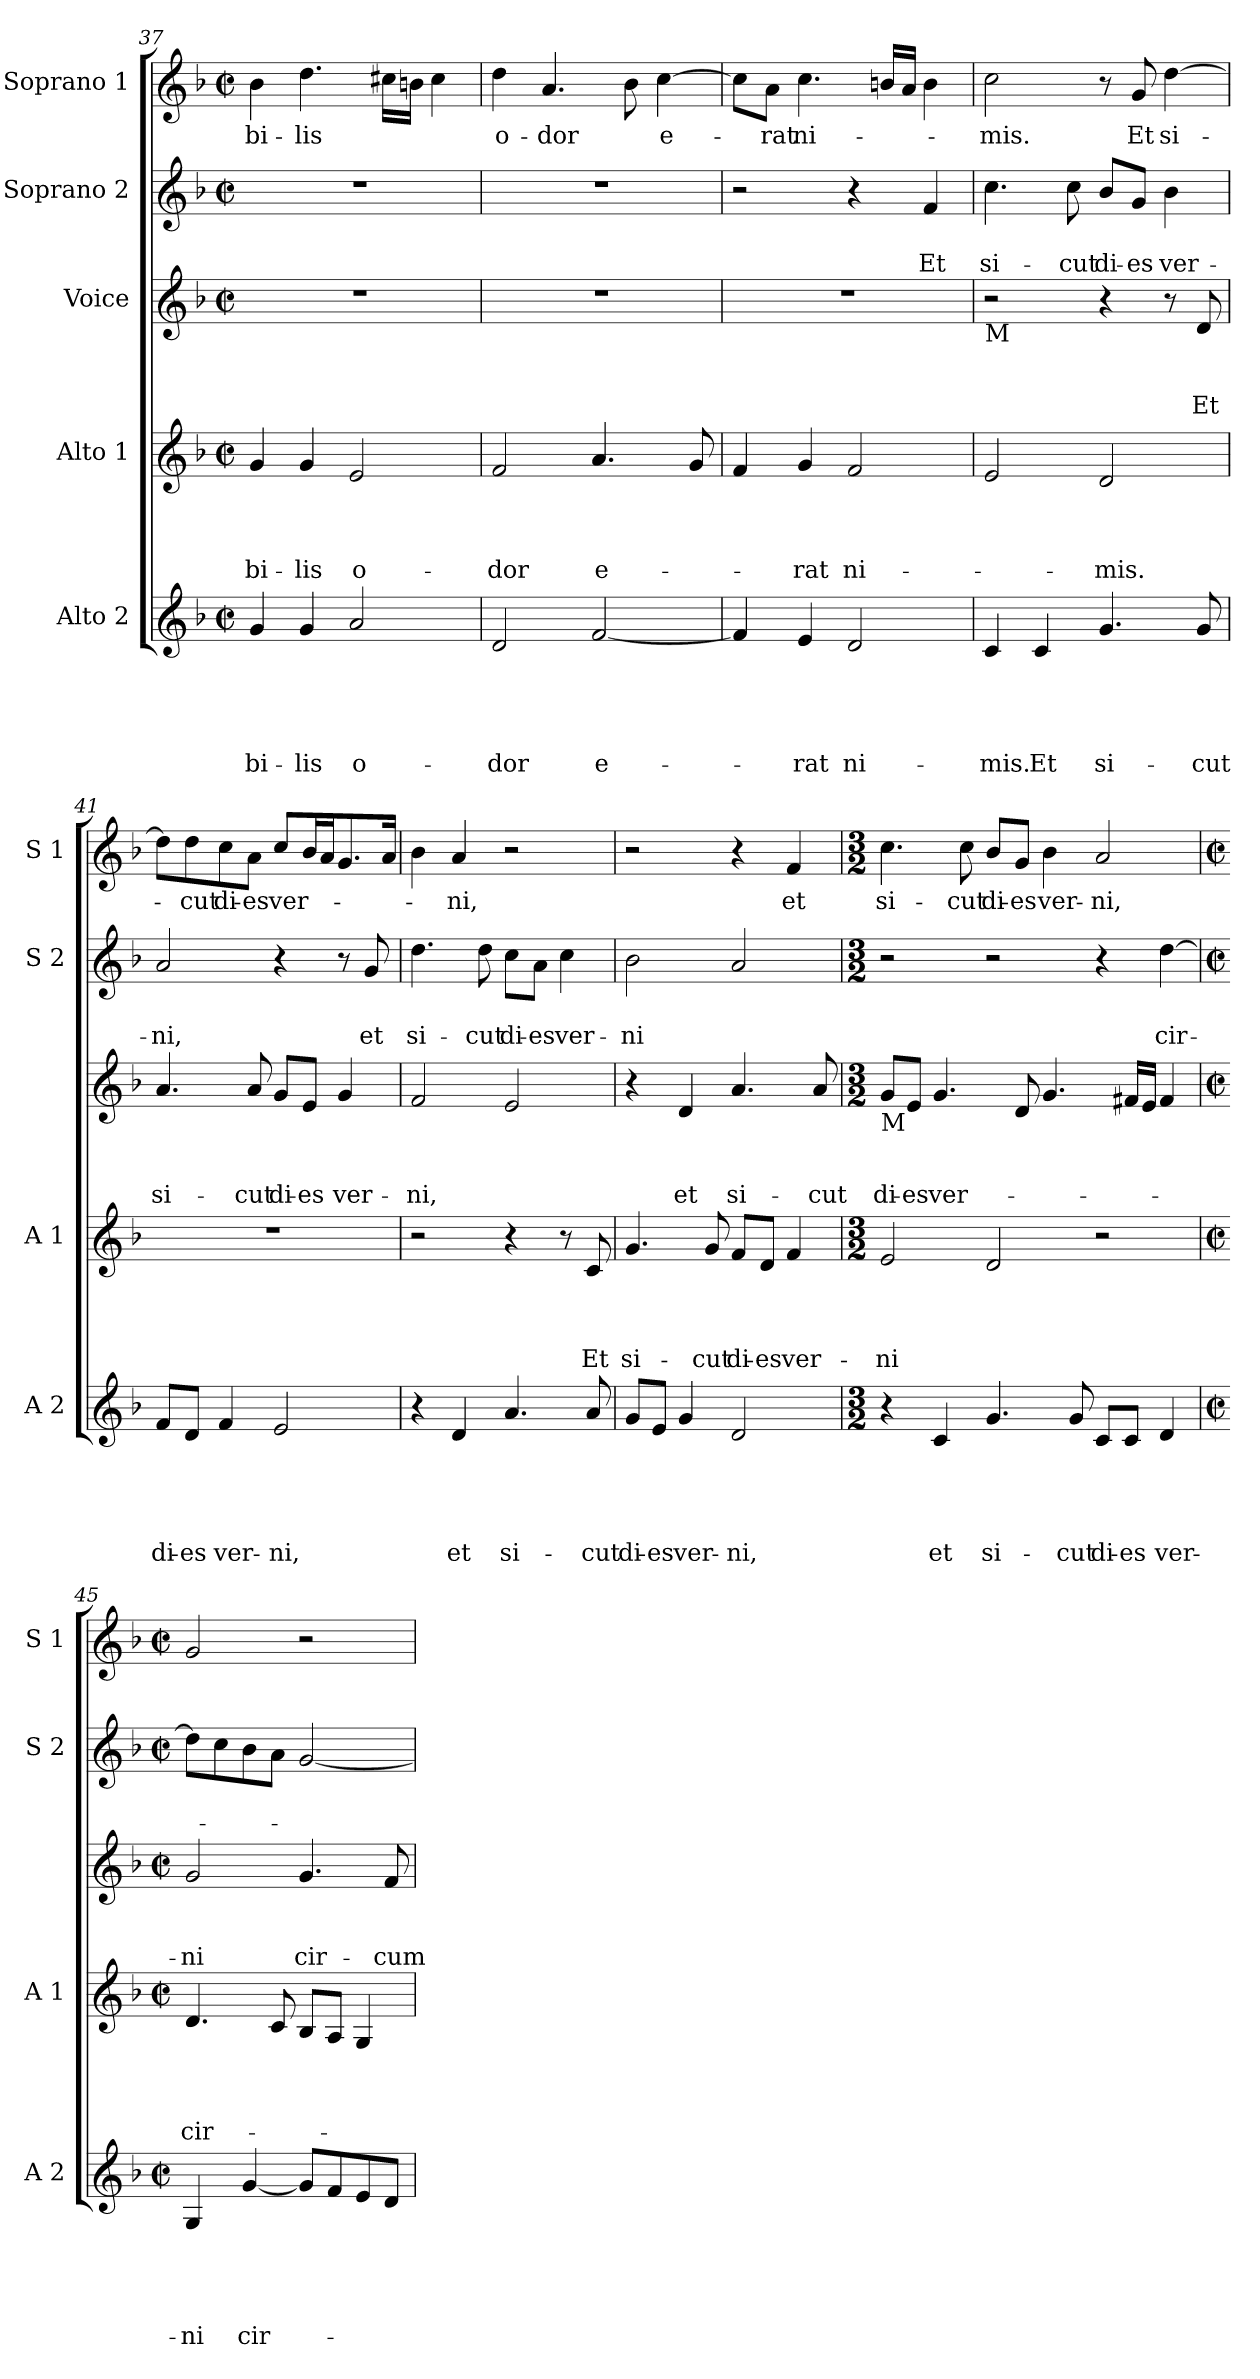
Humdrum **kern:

**kern	**text	**text	**text	**text	**text	**kern	**text	**text	**text	**text	**kern	**text	**text	**text	**kern	**text	**text	**kern	**text
*part5	*part5	*part5	*part5	*part5	*part5	*part4	*part4	*part4	*part4	*part4	*part3	*part3	*part3	*part3	*part2	*part2	*part2	*part1	*part1
*staff5	*staff5	*staff5	*staff5	*staff5	*staff5	*staff4	*staff4	*staff4	*staff4	*staff4	*staff3	*staff3	*staff3	*staff3	*staff2	*staff2	*staff2	*staff1	*staff1
*I"Alto 2	*	*	*	*	*	*I"Alto 1	*	*	*	*	*I"Voice	*	*	*	*I"Soprano 2	*	*	*I"Soprano 1	*
*I'A 2	*	*	*	*	*	*I'A 1	*	*	*	*	*	*	*	*	*I'S 2	*	*	*I'S 1	*
*clefG2	*	*	*	*	*	*clefG2	*	*	*	*	*clefG2	*	*	*	*clefG2	*	*	*clefG2	*
*k[b-]	*	*	*	*	*	*k[b-]	*	*	*	*	*k[b-]	*	*	*	*k[b-]	*	*	*k[b-]	*
*d:	*	*	*	*	*	*d:	*	*	*	*	*d:	*	*	*	*d:	*	*	*d:	*
*M2/2	*	*	*	*	*	*M2/2	*	*	*	*	*M2/2	*	*	*	*M2/2	*	*	*M2/2	*
*met(c|)	*	*	*	*	*	*met(c|)	*	*	*	*	*met(c|)	*	*	*	*met(c|)	*	*	*met(c|)	*
=37	=37	=37	=37	=37	=37	=37	=37	=37	=37	=37	=37	=37	=37	=37	=37	=37	=37	=37	=37
!	!	!	!	!	!LO:LY:b	!	!	!	!	!LO:LY:b	!	!	!	!	!	!	!	!	!LO:LY:b
4g/	.	.	.	.	-bi-	4g/	.	.	.	-bi-	1r	.	.	.	1r	.	.	4b-\	-bi-
!	!	!	!	!	!LO:LY:b	!	!	!	!	!LO:LY:b	!	!	!	!	!	!	!	!	!LO:LY:b
4g/	.	.	.	.	-lis	4g/	.	.	.	-lis	.	.	.	.	.	.	.	4.dd\	-lis
!	!	!	!	!	!LO:LY:b	!	!	!	!	!LO:LY:b	!	!	!	!	!	!	!	!	!
2a/	.	.	.	.	o-	2e/	.	.	.	o-	.	.	.	.	.	.	.	.	.
.	.	.	.	.	.	.	.	.	.	.	.	.	.	.	.	.	.	16cc#X\LL	.
.	.	.	.	.	.	.	.	.	.	.	.	.	.	.	.	.	.	16bn\JJ	.
.	.	.	.	.	.	.	.	.	.	.	.	.	.	.	.	.	.	4cc#\	.
=38	=38	=38	=38	=38	=38	=38	=38	=38	=38	=38	=38	=38	=38	=38	=38	=38	=38	=38	=38
!	!	!	!	!	!LO:LY:b	!	!	!	!	!LO:LY:b	!	!	!	!	!	!	!	!	!LO:LY:b
2d/	.	.	.	.	-dor	2f/	.	.	.	-dor	1r	.	.	.	1r	.	.	4dd\	o-
!	!	!	!	!	!	!	!	!	!	!	!	!	!	!	!	!	!	!	!LO:LY:b
.	.	.	.	.	.	.	.	.	.	.	.	.	.	.	.	.	.	4.a/	-dor
!	!	!	!	!	!LO:LY:b	!	!	!	!	!LO:LY:b	!	!	!	!	!	!	!	!	!
[2f/	.	.	.	.	e-	4.a/	.	.	.	e-	.	.	.	.	.	.	.	.	.
.	.	.	.	.	.	.	.	.	.	.	.	.	.	.	.	.	.	8b-\	.
!	!	!	!	!	!	!	!	!	!	!	!	!	!	!	!	!	!	!	!LO:LY:b
.	.	.	.	.	.	.	.	.	.	.	.	.	.	.	.	.	.	[4cc\	e-
.	.	.	.	.	.	8g/	.	.	.	.	.	.	.	.	.	.	.	.	.
=39	=39	=39	=39	=39	=39	=39	=39	=39	=39	=39	=39	=39	=39	=39	=39	=39	=39	=39	=39
4f/]	.	.	.	.	.	4f/	.	.	.	.	1r	.	.	.	2r	.	.	8cc\L]	.
!	!	!	!	!	!	!	!	!	!	!	!	!	!	!	!	!	!	!	!LO:LY:b
.	.	.	.	.	.	.	.	.	.	.	.	.	.	.	.	.	.	8a\J	-rat
!	!	!	!	!	!LO:LY:b	!	!	!	!	!LO:LY:b	!	!	!	!	!	!	!	!	!LO:LY:b
4e/	.	.	.	.	-rat	4g/	.	.	.	-rat	.	.	.	.	.	.	.	4.cc\	ni-
!	!	!	!	!	!LO:LY:b	!	!	!	!	!LO:LY:b	!	!	!	!	!	!	!	!	!
2d/	.	.	.	.	ni-	2f/	.	.	.	ni-	.	.	.	.	4r	.	.	.	.
.	.	.	.	.	.	.	.	.	.	.	.	.	.	.	.	.	.	16bn/LL	.
.	.	.	.	.	.	.	.	.	.	.	.	.	.	.	.	.	.	16a/JJ	.
!	!	!	!	!	!	!	!	!	!	!	!	!	!	!	!	!	!LO:LY:b	!	!
.	.	.	.	.	.	.	.	.	.	.	.	.	.	.	4f/	.	Et	4b\	.
!!LO:PB:g=z
=40	=40	=40	=40	=40	=40	=40	=40	=40	=40	=40	=40	=40	=40	=40	=40	=40	=40	=40	=40
!	!	!	!	!	!	!	!	!	!	!	!LO:TX:b:t=M	!	!	!	!	!	!	!	!
!	!	!	!	!	!LO:LY:b	!	!	!	!	!	!	!	!	!	!	!	!LO:LY:b	!	!LO:LY:b
4c/	.	.	.	.	-mis.	2e/	.	.	.	.	2r	.	.	.	4.cc\	.	si-	2cc\	-mis.
!	!	!	!	!	!LO:LY:b	!	!	!	!	!	!	!	!	!	!	!	!	!	!
4c/	.	.	.	.	Et	.	.	.	.	.	.	.	.	.	.	.	.	.	.
!	!	!	!	!	!	!	!	!	!	!	!	!	!	!	!	!	!LO:LY:b	!	!
.	.	.	.	.	.	.	.	.	.	.	.	.	.	.	8cc\	.	-cut	.	.
!	!	!	!	!	!LO:LY:b	!	!	!	!	!LO:LY:b	!	!	!	!	!	!	!LO:LY:b	!	!
4.g/	.	.	.	.	si-	2d/	.	.	.	-mis.	4r	.	.	.	8b-/L	.	di-	8r	.
!	!	!	!	!	!	!	!	!	!	!	!	!	!	!	!	!	!LO:LY:b	!	!LO:LY:b
.	.	.	.	.	.	.	.	.	.	.	.	.	.	.	8g/J	.	-es	8g/	Et
!	!	!	!	!	!	!	!	!	!	!	!	!	!	!	!	!	!LO:LY:b	!	!LO:LY:b
.	.	.	.	.	.	.	.	.	.	.	8r	.	.	.	4b-\	.	ver-	[4dd\	si-
!	!	!	!	!	!LO:LY:b	!	!	!	!	!	!	!	!	!LO:LY:b	!	!	!	!	!
8g/	.	.	.	.	-cut	.	.	.	.	.	8d/	.	.	Et	.	.	.	.	.
=41	=41	=41	=41	=41	=41	=41	=41	=41	=41	=41	=41	=41	=41	=41	=41	=41	=41	=41	=41
!	!	!	!	!	!LO:LY:b	!	!	!	!	!	!	!	!	!LO:LY:b	!	!	!LO:LY:b	!	!
8f/L	.	.	.	.	di-	1r	.	.	.	.	4.a/	.	.	si-	2a/	.	-ni,	8dd\L]	.
!	!	!	!	!	!LO:LY:b	!	!	!	!	!	!	!	!	!	!	!	!	!	!LO:LY:b
8d/J	.	.	.	.	-es	.	.	.	.	.	.	.	.	.	.	.	.	8dd\	-cut
!	!	!	!	!	!LO:LY:b	!	!	!	!	!	!	!	!	!	!	!	!	!	!LO:LY:b
4f/	.	.	.	.	ver-	.	.	.	.	.	.	.	.	.	.	.	.	8cc\	di-
!	!	!	!	!	!	!	!	!	!	!	!	!	!	!LO:LY:b	!	!	!	!	!LO:LY:b
.	.	.	.	.	.	.	.	.	.	.	8a/	.	.	-cut	.	.	.	8a\J	-es
!	!	!	!	!	!LO:LY:b	!	!	!	!	!	!	!	!	!LO:LY:b	!	!	!	!	!LO:LY:b
2e/	.	.	.	.	-ni,	.	.	.	.	.	8g/L	.	.	di-	4r	.	.	8cc/L	ver-
!	!	!	!	!	!	!	!	!	!	!	!	!	!	!LO:LY:b	!	!	!	!	!
.	.	.	.	.	.	.	.	.	.	.	8e/J	.	.	-es	.	.	.	16b-/L	.
.	.	.	.	.	.	.	.	.	.	.	.	.	.	.	.	.	.	16a/J	.
!	!	!	!	!	!	!	!	!	!	!	!	!	!	!LO:LY:b	!	!	!	!	!
.	.	.	.	.	.	.	.	.	.	.	4g/	.	.	ver-	8r	.	.	8.g/	.
!	!	!	!	!	!	!	!	!	!	!	!	!	!	!	!	!	!LO:LY:b	!	!
.	.	.	.	.	.	.	.	.	.	.	.	.	.	.	8g/	.	et	.	.
.	.	.	.	.	.	.	.	.	.	.	.	.	.	.	.	.	.	16a/Jk	.
=42	=42	=42	=42	=42	=42	=42	=42	=42	=42	=42	=42	=42	=42	=42	=42	=42	=42	=42	=42
!	!	!	!	!	!	!	!	!	!	!	!	!	!	!LO:LY:b	!	!	!LO:LY:b	!	!
4r	.	.	.	.	.	2r	.	.	.	.	2f/	.	.	-ni,	4.dd\	.	si-	4b-\	.
!	!	!	!	!	!LO:LY:b	!	!	!	!	!	!	!	!	!	!	!	!	!	!LO:LY:b
4d/	.	.	.	.	et	.	.	.	.	.	.	.	.	.	.	.	.	4a/	-ni,
!	!	!	!	!	!	!	!	!	!	!	!	!	!	!	!	!	!LO:LY:b	!	!
.	.	.	.	.	.	.	.	.	.	.	.	.	.	.	8dd\	.	-cut	.	.
!	!	!	!	!	!LO:LY:b	!	!	!	!	!	!	!	!	!	!	!	!LO:LY:b	!	!
4.a/	.	.	.	.	si-	4r	.	.	.	.	2e/	.	.	.	8cc\L	.	di-	2r	.
!	!	!	!	!	!	!	!	!	!	!	!	!	!	!	!	!	!LO:LY:b	!	!
.	.	.	.	.	.	.	.	.	.	.	.	.	.	.	8a\J	.	-es	.	.
!	!	!	!	!	!	!	!	!	!	!	!	!	!	!	!	!	!LO:LY:b	!	!
.	.	.	.	.	.	8r	.	.	.	.	.	.	.	.	4cc\	.	ver-	.	.
!	!	!	!	!	!LO:LY:b	!	!	!	!	!LO:LY:b	!	!	!	!	!	!	!	!	!
8a/	.	.	.	.	-cut	8c/	.	.	.	Et	.	.	.	.	.	.	.	.	.
=43	=43	=43	=43	=43	=43	=43	=43	=43	=43	=43	=43	=43	=43	=43	=43	=43	=43	=43	=43
!	!	!	!	!	!LO:LY:b	!	!	!	!	!LO:LY:b	!	!	!	!	!	!	!LO:LY:b	!	!
8g/L	.	.	.	.	di-	4.g/	.	.	.	si-	4r	.	.	.	2b-\	.	-ni	2r	.
!	!	!	!	!	!LO:LY:b	!	!	!	!	!	!	!	!	!	!	!	!	!	!
8e/J	.	.	.	.	-es	.	.	.	.	.	.	.	.	.	.	.	.	.	.
!	!	!	!	!	!LO:LY:b	!	!	!	!	!	!	!	!	!LO:LY:b	!	!	!	!	!
4g/	.	.	.	.	ver-	.	.	.	.	.	4d/	.	.	et	.	.	.	.	.
!	!	!	!	!	!	!	!	!	!	!LO:LY:b	!	!	!	!	!	!	!	!	!
.	.	.	.	.	.	8g/	.	.	.	-cut	.	.	.	.	.	.	.	.	.
!	!	!	!	!	!LO:LY:b	!	!	!	!	!LO:LY:b	!	!	!	!LO:LY:b	!	!	!	!	!
2d/	.	.	.	.	-ni,	8f/L	.	.	.	di-	4.a/	.	.	si-	2a/	.	.	4r	.
!	!	!	!	!	!	!	!	!	!	!LO:LY:b	!	!	!	!	!	!	!	!	!
.	.	.	.	.	.	8d/J	.	.	.	-es	.	.	.	.	.	.	.	.	.
!	!	!	!	!	!	!	!	!	!	!LO:LY:b	!	!	!	!	!	!	!	!	!LO:LY:b
.	.	.	.	.	.	4f/	.	.	.	ver-	.	.	.	.	.	.	.	4f/	et
!	!	!	!	!	!	!	!	!	!	!	!	!	!	!LO:LY:b	!	!	!	!	!
.	.	.	.	.	.	.	.	.	.	.	8a/	.	.	-cut	.	.	.	.	.
!!LO:LB:g=z
=44	=44	=44	=44	=44	=44	=44	=44	=44	=44	=44	=44	=44	=44	=44	=44	=44	=44	=44	=44
*M3/2	*	*	*	*	*	*M3/2	*	*	*	*	*M3/2	*	*	*	*M3/2	*	*	*M3/2	*
!	!	!	!	!	!	!	!	!	!	!	!LO:TX:b:t=M	!	!	!	!	!	!	!	!
!	!	!	!	!	!	!	!	!	!	!LO:LY:b	!	!	!	!LO:LY:b	!	!	!	!	!LO:LY:b
4r	.	.	.	.	.	2e/	.	.	.	-ni	8g/L	.	.	di-	2r	.	.	4.cc\	si-
!	!	!	!	!	!	!	!	!	!	!	!	!	!	!LO:LY:b	!	!	!	!	!
.	.	.	.	.	.	.	.	.	.	.	8e/J	.	.	-es	.	.	.	.	.
!	!	!	!	!	!LO:LY:b	!	!	!	!	!	!	!	!	!LO:LY:b	!	!	!	!	!
4c/	.	.	.	.	et	.	.	.	.	.	4.g/	.	.	ver-	.	.	.	.	.
!	!	!	!	!	!	!	!	!	!	!	!	!	!	!	!	!	!	!	!LO:LY:b
.	.	.	.	.	.	.	.	.	.	.	.	.	.	.	.	.	.	8cc\	-cut
!	!	!	!	!	!LO:LY:b	!	!	!	!	!	!	!	!	!	!	!	!	!	!LO:LY:b
4.g/	.	.	.	.	si-	2d/	.	.	.	.	.	.	.	.	2r	.	.	8b-/L	di-
!	!	!	!	!	!	!	!	!	!	!	!	!	!	!	!	!	!	!	!LO:LY:b
.	.	.	.	.	.	.	.	.	.	.	8d/	.	.	.	.	.	.	8g/J	-es
!	!	!	!	!	!	!	!	!	!	!	!	!	!	!	!	!	!	!	!LO:LY:b
.	.	.	.	.	.	.	.	.	.	.	4.g/	.	.	.	.	.	.	4b-\	ver-
!	!	!	!	!	!LO:LY:b	!	!	!	!	!	!	!	!	!	!	!	!	!	!
8g/	.	.	.	.	-cut	.	.	.	.	.	.	.	.	.	.	.	.	.	.
!	!	!	!	!	!LO:LY:b	!	!	!	!	!	!	!	!	!	!	!	!	!	!LO:LY:b
8c/L	.	.	.	.	di-	2r	.	.	.	.	.	.	.	.	4r	.	.	2a/	-ni,
!	!	!	!	!	!LO:LY:b	!	!	!	!	!	!	!	!	!	!	!	!	!	!
8c/J	.	.	.	.	-es	.	.	.	.	.	16f#X/LL	.	.	.	.	.	.	.	.
.	.	.	.	.	.	.	.	.	.	.	16e/JJ	.	.	.	.	.	.	.	.
!	!	!	!	!	!LO:LY:b	!	!	!	!	!	!	!	!	!	!	!	!LO:LY:b	!	!
4d/	.	.	.	.	ver-	.	.	.	.	.	4f#/	.	.	.	[4dd\	.	cir-	.	.
=45	=45	=45	=45	=45	=45	=45	=45	=45	=45	=45	=45	=45	=45	=45	=45	=45	=45	=45	=45
*M2/2	*	*	*	*	*	*M2/2	*	*	*	*	*M2/2	*	*	*	*M2/2	*	*	*M2/2	*
*met(c|)	*	*	*	*	*	*met(c|)	*	*	*	*	*met(c|)	*	*	*	*met(c|)	*	*	*met(c|)	*
!	!	!	!	!	!LO:LY:b	!	!	!	!	!LO:LY:b	!	!	!	!LO:LY:b	!	!	!	!	!
4G/	.	.	.	.	-ni	4.d/	.	.	.	cir-	2g/	.	.	-ni	8dd\L]	.	.	2g/	.
.	.	.	.	.	.	.	.	.	.	.	.	.	.	.	8cc\	.	.	.	.
!	!	!	!	!	!LO:LY:b	!	!	!	!	!	!	!	!	!	!	!	!	!	!
[4g/	.	.	.	.	cir-	.	.	.	.	.	.	.	.	.	8b-\	.	.	.	.
.	.	.	.	.	.	8c/	.	.	.	.	.	.	.	.	8a\J	.	.	.	.
!	!	!	!	!	!	!	!	!	!	!	!	!	!	!LO:LY:b	!	!	!	!	!
8g/L]	.	.	.	.	.	8B-/L	.	.	.	.	4.g/	.	.	cir-	[2g/	.	.	2r	.
8f/	.	.	.	.	.	8A/J	.	.	.	.	.	.	.	.	.	.	.	.	.
8e/	.	.	.	.	.	4G/	.	.	.	.	.	.	.	.	.	.	.	.	.
!	!	!	!	!	!	!	!	!	!	!	!	!	!	!LO:LY:b	!	!	!	!	!
8d/J	.	.	.	.	.	.	.	.	.	.	8f/	.	.	-cum-	.	.	.	.	.
=	=	=	=	=	=	=	=	=	=	=	=	=	=	=	=	=	=	=	=
*-	*-	*-	*-	*-	*-	*-	*-	*-	*-	*-	*-	*-	*-	*-	*-	*-	*-	*-	*-
